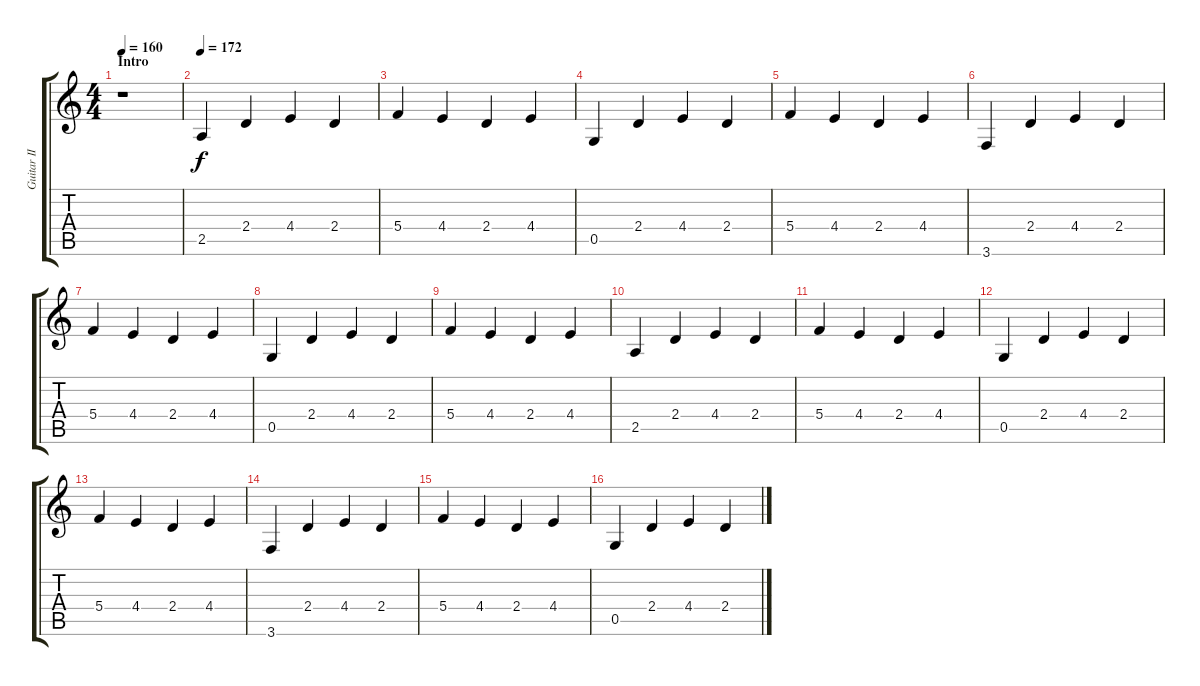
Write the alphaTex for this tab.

\track ("Guitar II" "Guitar II") {instrument distortionguitar}
\staff {score tabs}
\tuning (D4 A3 F3 C3 G2 D2) {hide}
\ts (4 4)
\section ("" "Intro")
\tempo 160
\tempo 195
\tempo 160
\clef g2
\ks c
r.1{dy f instrument distortionguitar} |
\tempo 172
2.5.4 2.4.4 4.4.4 2.4.4 |
5.4.4 4.4.4 2.4.4 4.4.4 |
0.5.4 2.4.4 4.4.4 2.4.4 |
5.4.4 4.4.4 2.4.4 4.4.4 |
3.6.4 2.4.4 4.4.4 2.4.4 |
5.4.4 4.4.4 2.4.4 4.4.4 |
0.5.4 2.4.4 4.4.4 2.4.4 |
5.4.4 4.4.4 2.4.4 4.4.4 |
2.5.4 2.4.4 4.4.4 2.4.4 |
5.4.4 4.4.4 2.4.4 4.4.4 |
0.5.4 2.4.4 4.4.4 2.4.4 |
5.4.4 4.4.4 2.4.4 4.4.4 |
3.6.4 2.4.4 4.4.4 2.4.4 |
5.4.4 4.4.4 2.4.4 4.4.4 |
0.5.4 2.4.4 4.4.4 2.4.4
